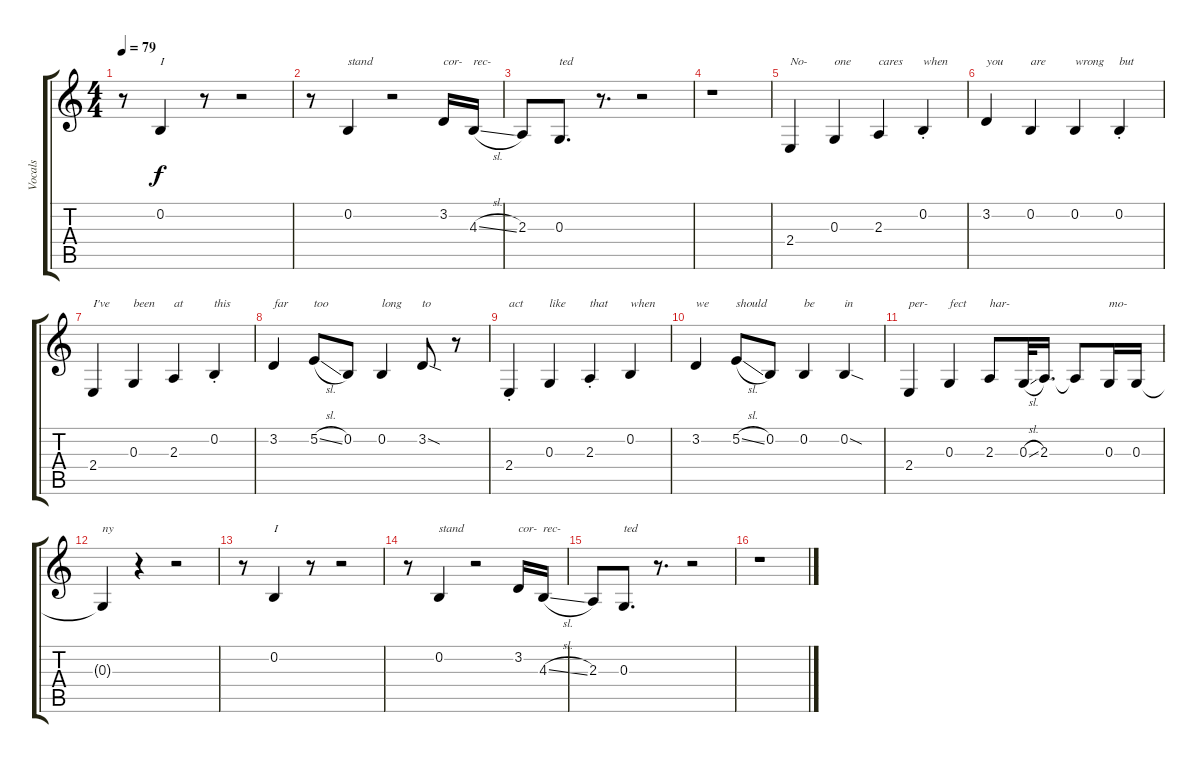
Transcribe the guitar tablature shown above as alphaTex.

\track ("Vocals" "Vocals") {instrument lead6voice}
\staff {score tabs}
\tuning (E4 B3 G3 D3 A2 E2) {hide}
\ts (4 4)
\tempo 79
\clef g2
\ks c
r.8{dy f} 0.2.4{txt "I"} r.8 r.2 |
r.8 0.2.4{txt "stand"} r.2 3.2.16{txt "cor-"} 4.3{sl}.16{txt "rec-"} |
2.3.8 0.3.8{d txt "ted"} r.8{d} r.2 |
r.1 |
2.4.4{txt "No-"} 0.3.4{txt "one"} 2.3.4{txt "cares"} 0.2{st}.4{txt "when"} |
3.2.4{txt "you"} 0.2.4{txt "are"} 0.2.4{txt "wrong"} 0.2{st}.4{txt "but"} |
2.4.4{txt "I've"} 0.3.4{txt "been"} 2.3.4{txt "at"} 0.2{st}.4{txt "this"} |
3.2.4{txt "far"} 5.2{sl}.8{txt "too"} 0.2.8 0.2.4{txt "long"} 3.2{sod}.8{txt "to"} r.8 |
2.4{st}.4{txt "act"} 0.3.4{txt "like"} 2.3{st}.4{txt "that"} 0.2.4{txt "when"} |
3.2.4{txt "we"} 5.2{sl}.8{txt "should"} 0.2.8 0.2.4{txt "be"} 0.2{sod}.4{txt "in"} |
2.4.4{txt "per-"} 0.3.4{txt "fect"} 2.3.8{txt "har-"} 0.3{sl}.32 2.3.16{d} 2.3{t}.8 0.3.16{txt "mo-"} 0.3.16 |
0.3{t}.4{txt "ny"} r.4 r.2 |
r.8 0.2.4{txt "I"} r.8 r.2 |
r.8 0.2.4{txt "stand"} r.2 3.2.16{txt "cor-"} 4.3{sl}.16{txt "rec-"} |
2.3.8 0.3.8{d txt "ted"} r.8{d} r.2 |
r.1
